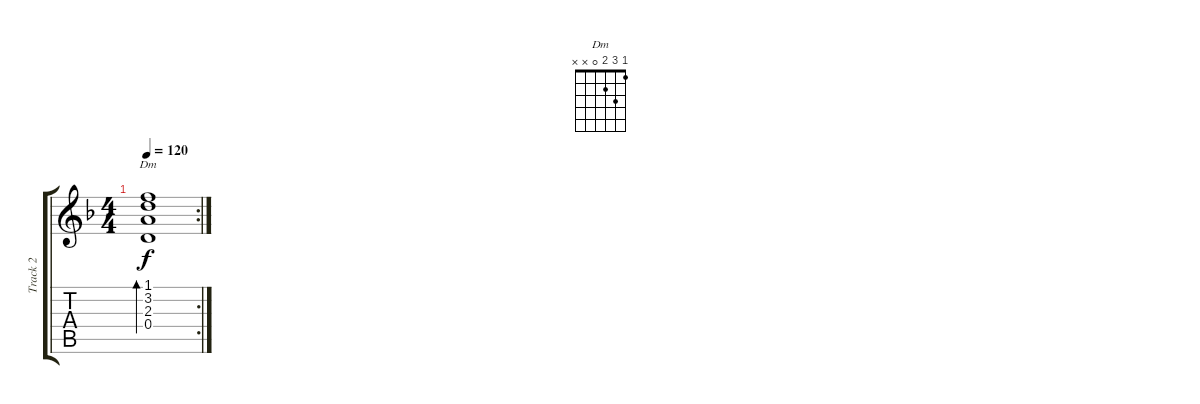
\track ("Track 2" "Track 2") {instrument acousticguitarnylon}
\staff {score tabs}
\tuning (E4 B3 G3 D3 A2 E2) {hide}
\chord ("Dm" 1 3 2 0 x x)
\rc 2
\ts (4 4)
\tempo 120
\clef g2
\ks f
(1.1 3.2 2.3 0.4).1{bd 480 ch "Dm" dy f}
